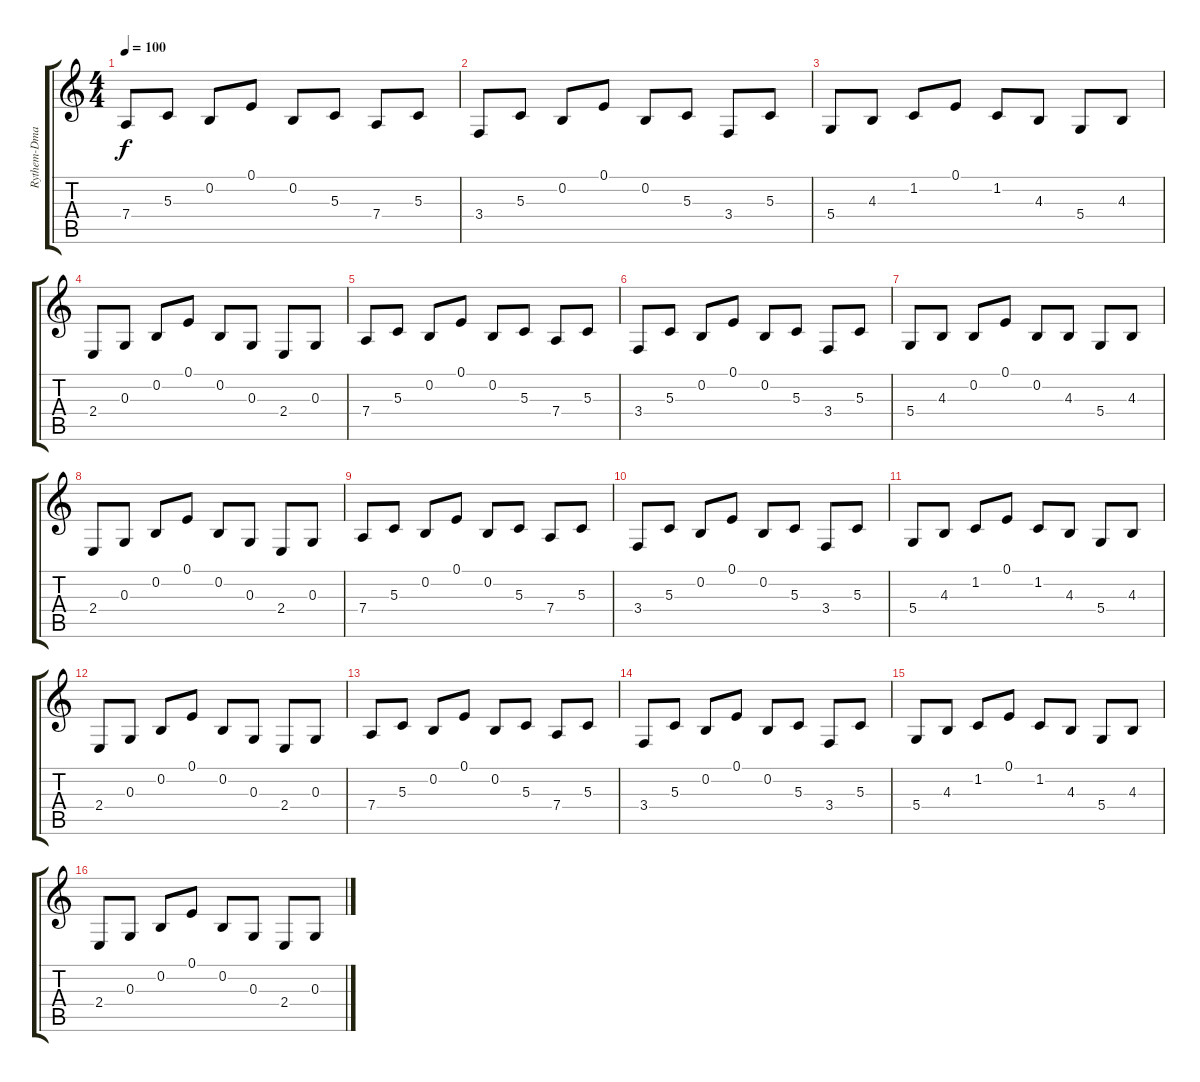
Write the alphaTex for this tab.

\track ("Rythem-Dman" "Rythem-Dma") {instrument synthstrings1}
\staff {score tabs}
\tuning (E4 B3 G3 D3 A2 E2) {hide}
\ts (4 4)
\tempo 100
\clef g2
\ks c
7.4.8{dy f} 5.3.8 0.2.8 0.1.8 0.2.8 5.3.8 7.4.8 5.3.8 |
3.4.8 5.3.8 0.2.8 0.1.8 0.2.8 5.3.8 3.4.8 5.3.8 |
5.4.8 4.3.8 1.2.8 0.1.8 1.2.8 4.3.8 5.4.8 4.3.8 |
2.4.8 0.3.8 0.2.8 0.1.8 0.2.8 0.3.8 2.4.8 0.3.8 |
7.4.8 5.3.8 0.2.8 0.1.8 0.2.8 5.3.8 7.4.8 5.3.8 |
3.4.8 5.3.8 0.2.8 0.1.8 0.2.8 5.3.8 3.4.8 5.3.8 |
5.4.8 4.3.8 0.2.8 0.1.8 0.2.8 4.3.8 5.4.8 4.3.8 |
2.4.8 0.3.8 0.2.8 0.1.8 0.2.8 0.3.8 2.4.8 0.3.8 |
7.4.8 5.3.8 0.2.8 0.1.8 0.2.8 5.3.8 7.4.8 5.3.8 |
3.4.8 5.3.8 0.2.8 0.1.8 0.2.8 5.3.8 3.4.8 5.3.8 |
5.4.8 4.3.8 1.2.8 0.1.8 1.2.8 4.3.8 5.4.8 4.3.8 |
2.4.8 0.3.8 0.2.8 0.1.8 0.2.8 0.3.8 2.4.8 0.3.8 |
7.4.8 5.3.8 0.2.8 0.1.8 0.2.8 5.3.8 7.4.8 5.3.8 |
3.4.8 5.3.8 0.2.8 0.1.8 0.2.8 5.3.8 3.4.8 5.3.8 |
5.4.8 4.3.8 1.2.8 0.1.8 1.2.8 4.3.8 5.4.8 4.3.8 |
2.4.8 0.3.8 0.2.8 0.1.8 0.2.8 0.3.8 2.4.8 0.3.8
